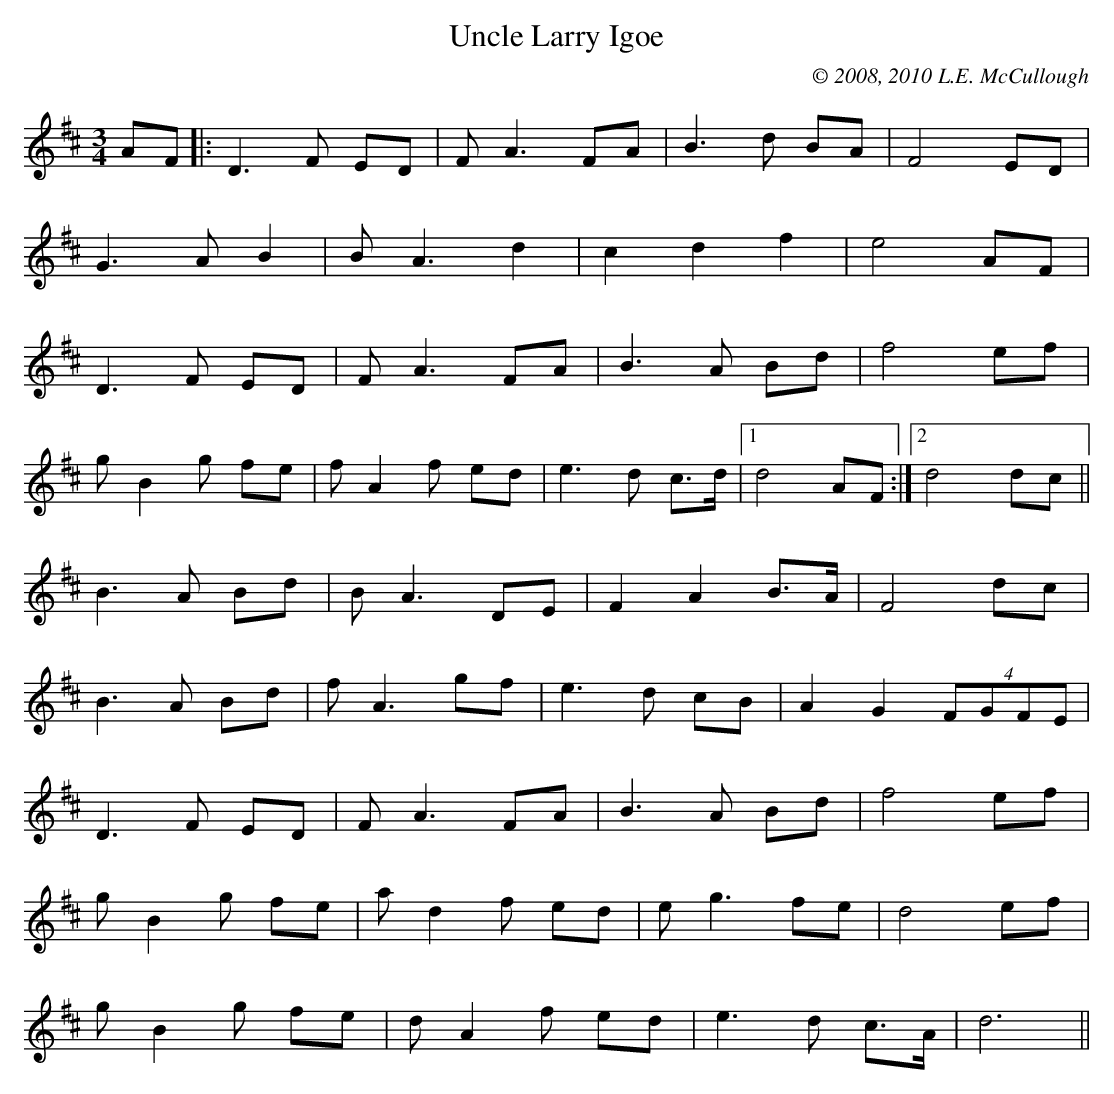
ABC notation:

X:1
T:Uncle Larry Igoe
C:© 2008, 2010 L.E. McCullough
M:3/4
L:1/8
K:D
AF|: D3F ED | FA3 FA | B3d BA | F4 ED |
G3A B2 | BA3 d2 |c2 d2 f2 | e4 AF |
D3F ED | FA3 FA | B3A Bd | f4 ef |
gB2g fe | fA2f ed | e3d c>d |1d4 AF :|2d4 dc ||
B3A Bd | BA3 DE | F2 A2 B>A | F4 dc |
B3A Bd | fA3 gf | e3d cB | A2 G2 (4FGFE |
D3F ED | FA3 FA | B3A Bd | f4 ef |
gB2g fe | ad2f ed |eg3 fe | d4 ef |
gB2g fe | dA2f ed |e3d c>A | d6 ||
